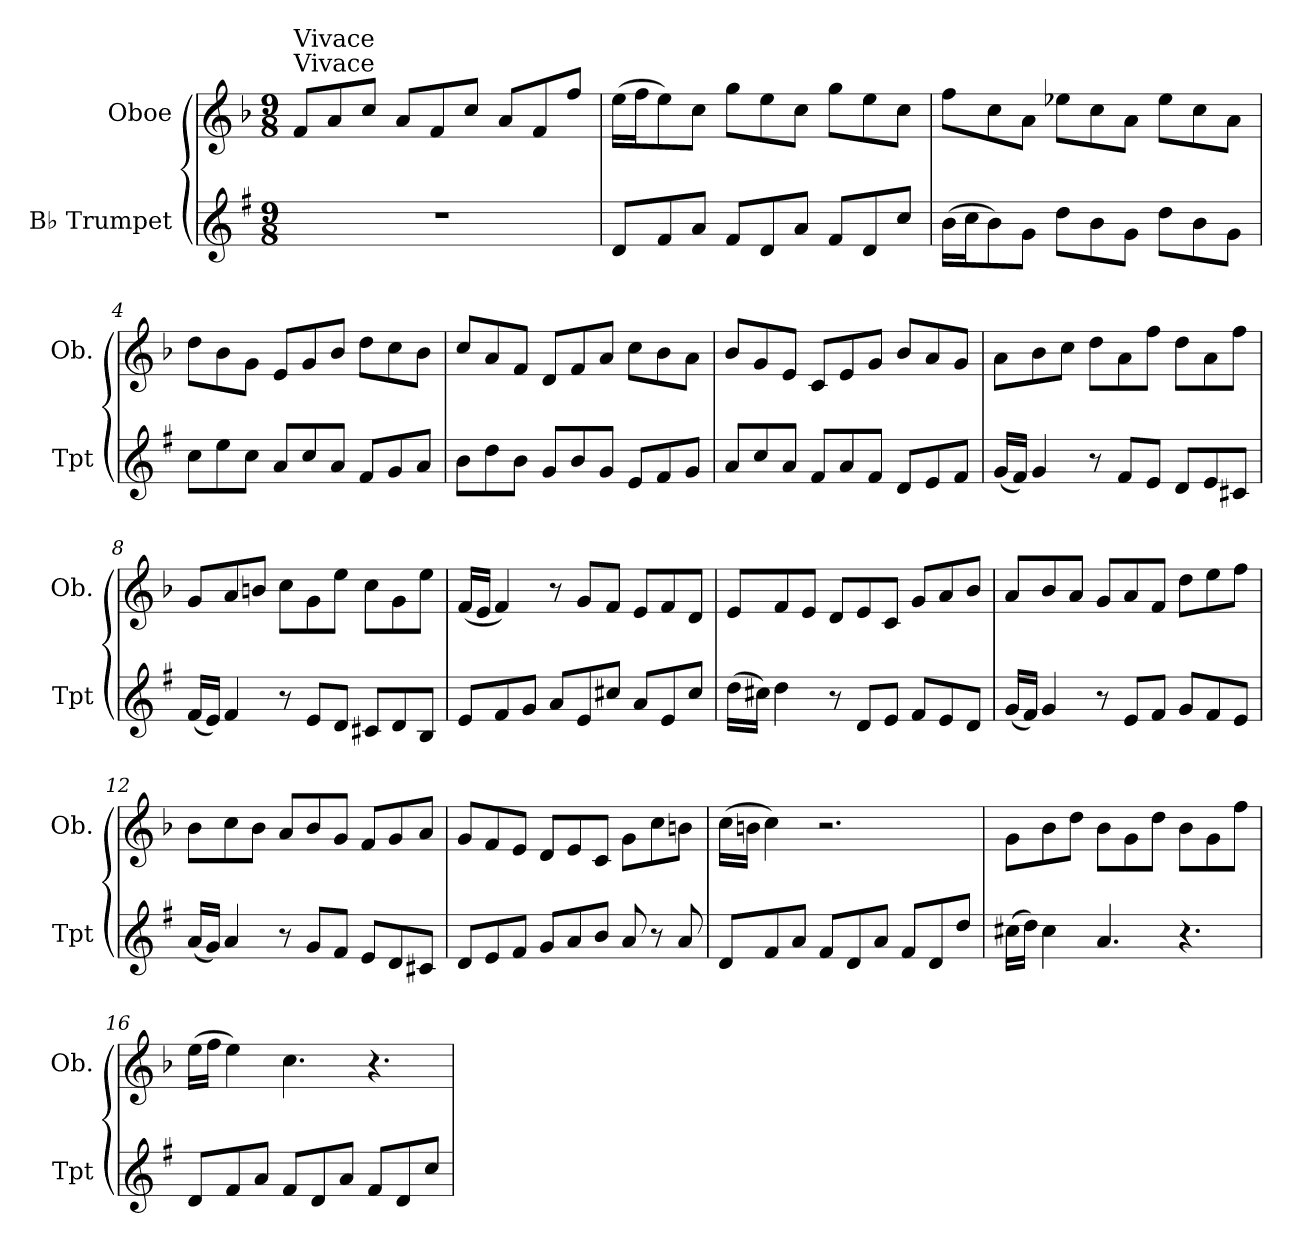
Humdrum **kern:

**kern	**kern
*part2	*part1
*staff2	*staff1
*I"B♭ Trumpet	*I"Oboe
*I'Tpt	*I'Ob.
*clefG2	*clefG2
*ITrd1c2	*
*k[b-]	*k[b-]
*F:	*F:
*M9/8	*M9/8
=1	=1
!	!LO:TX:a:t=Vivace
!	!LO:TX:a:t=Vivace
8%9r	8f/L
.	8a/
.	8cc/J
.	8a/L
.	8f/
.	8cc/J
.	8a/L
.	8f/
.	8ff/J
=2	=2
8c/L	(16ee\LL
.	16ff\J
8e/	8ee\)
8g/J	8cc\J
8e/L	8gg\L
8c/	8ee\
8g/J	8cc\J
8e/L	8gg\L
8c/	8ee\
8b-/J	8cc\J
=3	=3
(16a\LL	8ff\L
16b-\J	.
8a\)	8cc\
8f\J	8a\J
8cc\L	8ee-X\L
8a\	8cc\
8f\J	8a\J
8cc\L	8ee-\L
8a\	8cc\
8f\J	8a\J
!!LO:LB:g=z
=4	=4
8b-\L	8dd\L
8dd\	8b-\
8b-\J	8g\J
8g/L	8e/L
8b-/	8g/
8g/J	8b-/J
8e/L	8dd\L
8f/	8cc\
8g/J	8b-\J
=5	=5
8a\L	8cc/L
8cc\	8a/
8a\J	8f/J
8f/L	8d/L
8a/	8f/
8f/J	8a/J
8d/L	8cc\L
8e/	8b-\
8f/J	8a\J
=6	=6
8g/L	8b-/L
8b-/	8g/
8g/J	8e/J
8e/L	8c/L
8g/	8e/
8e/J	8g/J
8c/L	8b-/L
8d/	8a/
8e/J	8g/J
=7	=7
(16f/LL	8a\L
16e/JJ)	.
4f/	8b-\
.	8cc\J
8r	8dd\L
8e/L	8a\
8d/J	8ff\J
8c/L	8dd\L
8d/	8a\
8Bn/J	8ff\J
!!LO:LB:g=z
=8	=8
(16e/LL	8g/L
16d/JJ)	.
4e/	8a/
.	8bn/J
8r	8cc\L
8d/L	8g\
8c/J	8ee\J
8Bn/L	8cc\L
8c/	8g\
8A/J	8ee\J
=9	=9
8d/L	(16f/LL
.	16e/JJ
8e/	4f/)
8f/J	.
8g/L	8r
8d/	8g/L
8bn/J	8f/J
8g/L	8e/L
8d/	8f/
8b/J	8d/J
=10	=10
(16cc\LL	8e/L
16bn\JJ)	.
4cc\	8f/
.	8e/J
8r	8d/L
8c/L	8e/
8d/J	8c/J
8e/L	8g/L
8d/	8a/
8c/J	8b-/J
!!LO:LB:g=z
=11	=11
(16f/LL	8a/L
16e/JJ)	.
4f/	8b-/
.	8a/J
8r	8g/L
8d/L	8a/
8e/J	8f/J
8f/L	8dd\L
8e/	8ee\
8d/J	8ff\J
=12	=12
(16g/LL	8b-\L
16f/JJ)	.
4g/	8cc\
.	8b-\J
8r	8a/L
8f/L	8b-/
8e/J	8g/J
8d/L	8f/L
8c/	8g/
8Bn/J	8a/J
=13	=13
8c/L	8g/L
8d/	8f/
8e/J	8e/J
8f/L	8d/L
8g/	8e/
8a/J	8c/J
8g/	8g\L
8r	8cc\
8g/	8bn\J
=14	=14
8c/L	(16cc\LL
.	16bn\JJ
8e/	4cc\)
8g/J	.
8e/L	2.r
8c/	.
8g/J	.
8e/L	.
8c/	.
8cc/J	.
!!LO:LB:g=z
=15	=15
(16bn\LL	8g\L
16cc\JJ)	.
4b\	8b-\
.	8dd\J
4.g/	8b-\L
.	8g\
.	8dd\J
4.r	8b-\L
.	8g\
.	8ff\J
=16	=16
8c/L	(16ee\LL
.	16ff\JJ
8e/	4ee\)
8g/J	.
8e/L	4.cc\
8c/	.
8g/J	.
8e/L	4.r
8c/	.
8b-/J	.
=	=
*-	*-
